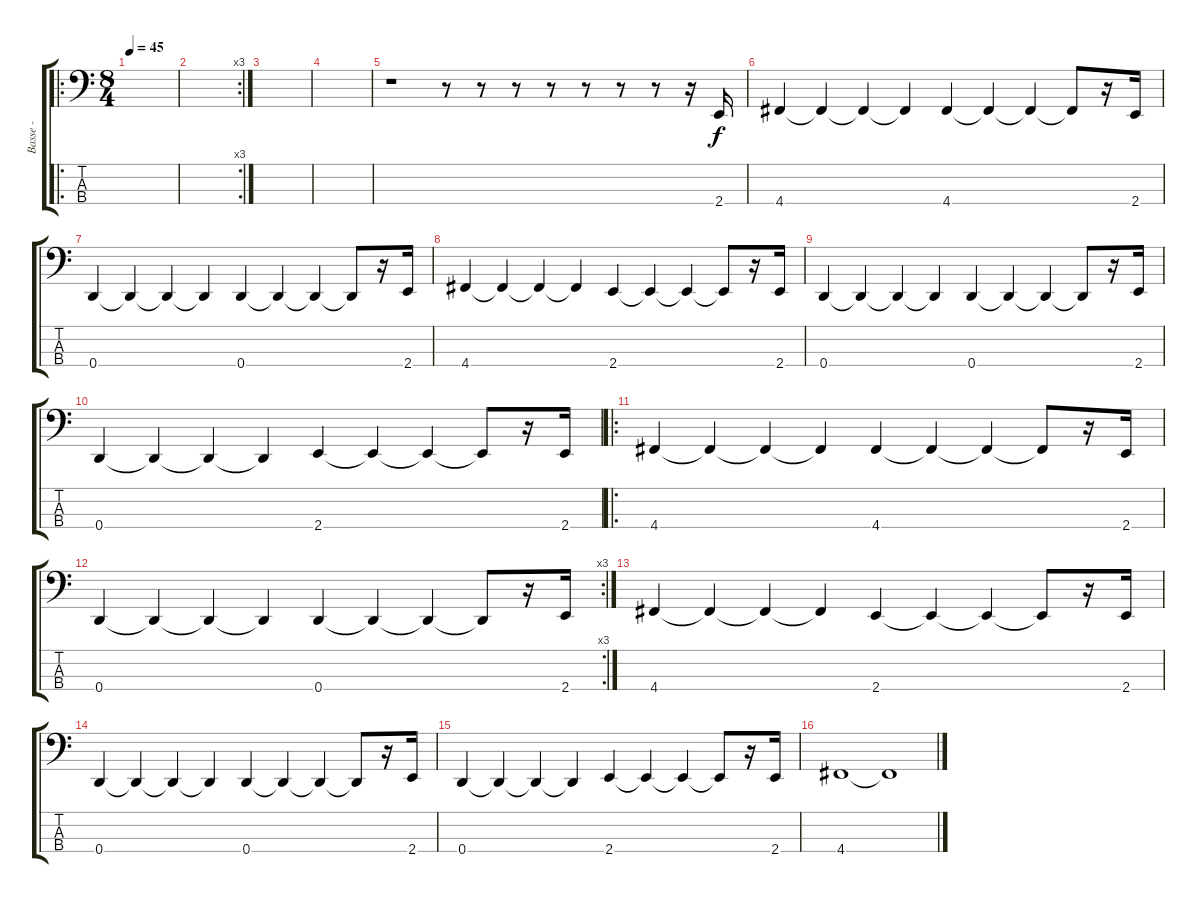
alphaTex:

\track ("Basse - " "Basse - ") {instrument electricbassfinger}
\staff {score tabs}
\tuning (G2 D2 A1 D1) {hide}
\ro
\ts (8 4)
\tempo 45
\clef f4
\ks c
|
\rc 3
|
|
|
r.1 r.8 r.8 r.8 r.8 r.8 r.8 r.8 r.16 2.4.16 |
4.4.4 4.4{t}.4 4.4{t}.4 4.4{t}.4 4.4.4 4.4{t}.4 4.4{t}.4 4.4{t}.8 r.16 2.4.16 |
0.4.4 0.4{t}.4 0.4{t}.4 0.4{t}.4 0.4.4 0.4{t}.4 0.4{t}.4 0.4{t}.8 r.16 2.4.16 |
4.4.4 4.4{t}.4 4.4{t}.4 4.4{t}.4 2.4.4 2.4{t}.4 2.4{t}.4 2.4{t}.8 r.16 2.4.16 |
0.4.4 0.4{t}.4 0.4{t}.4 0.4{t}.4 0.4.4 0.4{t}.4 0.4{t}.4 0.4{t}.8 r.16 2.4.16 |
0.4.4 0.4{t}.4 0.4{t}.4 0.4{t}.4 2.4.4 2.4{t}.4 2.4{t}.4 2.4{t}.8 r.16 2.4.16 |
\ro
4.4.4 4.4{t}.4 4.4{t}.4 4.4{t}.4 4.4.4 4.4{t}.4 4.4{t}.4 4.4{t}.8 r.16 2.4.16 |
\rc 3
0.4.4 0.4{t}.4 0.4{t}.4 0.4{t}.4 0.4.4 0.4{t}.4 0.4{t}.4 0.4{t}.8 r.16 2.4.16 |
4.4.4 4.4{t}.4 4.4{t}.4 4.4{t}.4 2.4.4 2.4{t}.4 2.4{t}.4 2.4{t}.8 r.16 2.4.16 |
0.4.4 0.4{t}.4 0.4{t}.4 0.4{t}.4 0.4.4 0.4{t}.4 0.4{t}.4 0.4{t}.8 r.16 2.4.16 |
0.4.4 0.4{t}.4 0.4{t}.4 0.4{t}.4 2.4.4 2.4{t}.4 2.4{t}.4 2.4{t}.8 r.16 2.4.16 |
4.4.1 4.4{t}.1
